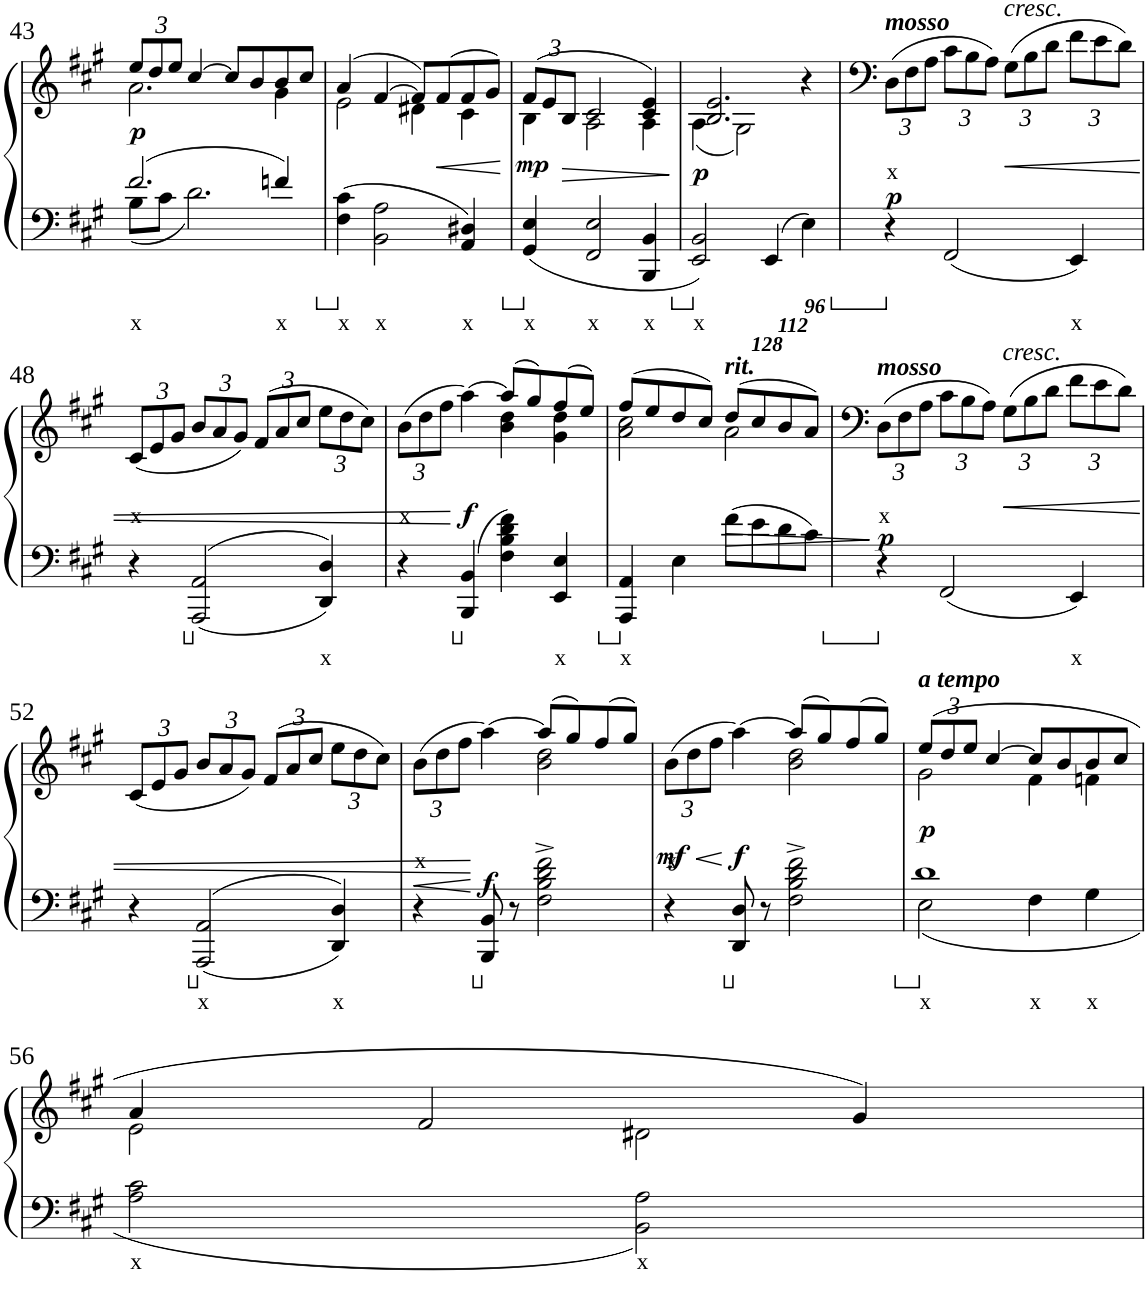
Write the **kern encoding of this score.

**kern	**text	**kern	**text	**dynam
*part1	*part1	*part1	*part1	*part1
*staff2	*staff2	*staff1	*staff1	*staff1/2
*I"Piano	*	*	*	*
*I'Pno	*	*	*	*
!!LO:PB:g=z
*clefG2	*	*clefG2	*	*
*k[f#c#g#]	*	*k[f#c#g#]	*	*
*M4/4	*	*M4/4	*	*
=43	=43	=43	=43	=43
*^	*	*	*	*
!	!	!LO:LY:b	!	!	!
*	*	*	*Xbrackettup	*	*
*	*	*	*^	*	*
!	!	!	!	!	!	!LO:DY:b
2.f#/	8B\L	x	12ee/L	2.a\	.	p
.	.	.	12dd/	.	.	.
.	8c#\J	.	.	.	.	.
.	.	.	12ee/J	.	.	.
.	2.d\	.	[4cc#/	.	.	.
.	.	.	8cc#/L]	.	.	.
.	.	.	8b/	.	.	.
!	!	!LO:LY:b	!	!	!	!
4fn/	.	x	8b/	4g#\	.	.
.	.	.	8cc#/J	.	.	.
*v	*v	*	*	*	*	*
=44	=44	=44	=44	=44	=44
!	!LO:LY:b	!	!	!	!
4F#\ 4c#\	x	(>4a/	2e\	.	.
!	!LO:LY:b	!	!	!	!
2BB\ 2A\	x	[4f#/	.	.	.
.	.	8f#/L])	4d#X\	.	.
!	!	!	!	!	!LO:HP:b
.	.	(>8f#/	.	.	<
!	!LO:LY:b	!	!	!	!
4AA/ 4D#X/	x	8f#/	4c#\	.	.
.	.	8g#/J)	.	.	.
*	*	*v	*v	*	*
.	.	.	.	[
=45	=45	=45	=45	=45
!	!LO:LY:b	!	!	!LO:DY:b
*	*	*^	*	*
4GG#/ 4E/	x	(>12f#/L	4B\	.	mp
.	.	12e/	.	.	.
!	!	!	!	!	!LO:HP:b
.	.	12B/J	.	.	>
!	!LO:LY:b	!	!	!	!
2FF#/ 2E/	x	2c#/	2A\	.	.
!	!LO:LY:b	!	!	!	!
4BBB/ 4BB/	x	4c#/ 4e/)	4A\	.	.
*	*	*v	*v	*	*
.	.	.	.	]
=46	=46	=46	=46	=46
!	!LO:LY:b	!	!	!LO:DY:b
*	*	*^	*	*
2EE/ 2BB/	x	2.B/ 2.e/	(<4A\	.	p
.	.	.	2G#\)	.	.
4EE/	.	.	.	.	.
4E\	.	4r	4ryy	.	.
=47	=47	=47	=47	=47	=47
!	!	!LO:TX:a:Bi:t=mosso	!	!	!
!	!	!	!	!LO:LY:b	!LO:DY:b
*	*	*v	*v	*	*
4r	.	(>12D\L	x	p
.	.	12F#\	.	.
.	.	12A\J	.	.
2FF#/	.	12c#\L	.	.
.	.	12B\	.	.
.	.	12A\J)	.	.
!	!	!LO:TX:a:i:t=cresc.	!	!
!	!	!	!	!LO:HP:b
.	.	(>12G#\L	.	<
.	.	12B\	.	.
.	.	12d\J	.	.
!	!LO:LY:b	!	!	!
4EE/	x	12f#\L	.	.
.	.	12e\	.	.
.	.	12d\J)	.	.
!!LO:LB:g=z
=48	=48	=48	=48	=48
!	!	!	!LO:LY:b	!
4r	.	(<12c#/L	x	.
.	.	12e/	.	.
.	.	12g#/J	.	.
2AAA/ 2AA/	.	12b/L	.	.
.	.	12a/	.	.
.	.	12g#/J)	.	.
.	.	(>12f#/L	.	.
.	.	12a/	.	.
.	.	12cc#/J	.	.
!	!LO:LY:b	!	!	!
4DD/ 4D/	x	12ee\L	.	.
.	.	12dd\	.	.
.	.	12cc#\J)	.	.
=49	=49	=49	=49	=49
!	!	!	!LO:LY:b	!
*	*	*^	*	*
4r	.	(>12b\L	2ryy	x	.
.	.	12dd\	.	.	.
.	.	12ff#\J	.	.	.
!	!	!	!	!	!LO:DY:n=1:b
4BBB/ 4BB/	.	[4aa\)	.	.	[ f
4F#\ 4B\ 4d\ 4f#\	.	(>8aa/L]	4b\ 4dd\	.	.
.	.	8gg#/)	.	.	.
!	!LO:LY:b	!	!	!	!
4EE/ 4E/	x	(>8ff#/	4g#\ 4dd\	.	.
.	.	8ee/J)	.	.	.
=50	=50	=50	=50	=50	=50
!	!LO:LY:b	!	!	!	!
4AAA/ 4AA/	x	(>8ff#/L	2a\ 2cc#\	.	.
.	.	8ee/	.	.	.
4E\	.	8dd/	.	.	.
.	.	8cc#/J)	.	.	.
!	!	!LO:TX:a:Bi:t=rit.	!	!	!
!	!	!	!	!	!LO:HP:b
8f#\L	.	(>8dd/L	2a\	.	>
!	!	!LO:TX:a:Bi:t=128	!	!	!
8e\	.	8cc#/	.	.	.
!	!	!LO:TX:a:Bi:t=112	!	!	!
8d\	.	8b/	.	.	.
!	!	!LO:TX:a:Bi:t=96	!	!	!
8c#\J	.	8a/J)	.	.	.
*	*	*v	*v	*	*
.	.	.	.	]
=51	=51	=51	=51	=51
!	!	!LO:TX:a:Bi:t=mosso	!	!
!	!	!	!LO:LY:b	!LO:DY:b
4r	.	(>12D\L	x	p
.	.	12F#\	.	.
.	.	12A\J	.	.
2FF#/	.	12c#\L	.	.
.	.	12B\	.	.
.	.	12A\J)	.	.
!	!	!LO:TX:a:i:t=cresc.	!	!
!	!	!	!	!LO:HP:b
.	.	(>12G#\L	.	<
.	.	12B\	.	.
.	.	12d\J	.	.
!	!LO:LY:b	!	!	!
4EE/	x	12f#\L	.	.
.	.	12e\	.	.
.	.	12d\J)	.	.
!!LO:LB:g=z
=52	=52	=52	=52	=52
4r	.	(<12c#/L	.	.
.	.	12e/	.	.
.	.	12g#/J	.	.
!	!LO:LY:b	!	!	!
2AAA/ 2AA/	x	12b/L	.	.
.	.	12a/	.	.
.	.	12g#/J)	.	.
.	.	(>12f#/L	.	.
.	.	12a/	.	.
.	.	12cc#/J	.	.
!	!LO:LY:b	!	!	!
4DD/ 4D/	x	12ee\L	.	.
.	.	12dd\	.	.
.	.	12cc#\J)	.	.
=53	=53	=53	=53	=53
!	!	!	!LO:LY:b	!LO:HP:b
*	*	*^	*	*
4r	.	(>12b\L	2ryy	x	<
.	.	12dd\	.	.	.
.	.	12ff#\J	.	.	.
!	!	!	!	!	!LO:DY:n=1:b
8BBB/ 8BB/	.	[4aa\)	.	.	[ [ f
8r	.	.	.	.	.
2F#\^ 2B\^ 2d\^ 2f#\^	.	(>8aa/L]	2b\ 2dd\	.	.
.	.	8gg#/)	.	.	.
.	.	(>8ff#/	.	.	.
.	.	8gg#/J)	.	.	.
=54	=54	=54	=54	=54	=54
!	!	!	!	!LO:LY:b	!LO:HP:b
!	!	!	!	!	!LO:DY:n=1:b
4r	.	(>12b\L	2ryy	x	< mf
.	.	12dd\	.	.	.
.	.	12ff#\J	.	.	.
!	!	!	!	!	!LO:DY:n=2:b
8DD/ 8D/	.	[4aa\)	.	.	[ f
8r	.	.	.	.	.
2F#\^ 2B\^ 2d\^ 2f#\^	.	(>8aa/L]	2b\ 2dd\	.	.
.	.	8gg#/)	.	.	.
.	.	(>8ff#/	.	.	.
.	.	8gg#/J)	.	.	.
=55	=55	=55	=55	=55	=55
*^	*	*	*	*	*
!	!	!	!LO:TX:a:Bi:t=a tempo	!	!	!
!	!	!LO:LY:b	!	!	!	!LO:DY:b
1d	2E\	x	(>12ee/L	2g#\	.	p
.	.	.	12dd/	.	.	.
.	.	.	12ee/J	.	.	.
.	.	.	[4cc#/	.	.	.
!	!	!LO:LY:b	!	!	!	!
.	4F#\	x	8cc#/L]	4f#\	.	.
.	.	.	8b/	.	.	.
!	!	!LO:LY:b	!	!	!	!
.	4G#\	x	8b/	4fn\	.	.
.	.	.	8cc#/J	.	.	.
*v	*v	*	*	*	*	*
!!LO:LB:g=z	!!
=56	=56	=56	=56	=56	=56
!	!LO:LY:b	!	!	!	!
2A\ 2c#\	x	4a/	2e\	.	.
.	.	2f#/	.	.	.
!	!LO:LY:b	!	!	!	!
2BB\ 2A\	x	.	2d#X\	.	.
.	.	4g#/)	.	.	.
*	*	*v	*v	*	*
=	=	=	=	=
*-	*-	*-	*-	*-
